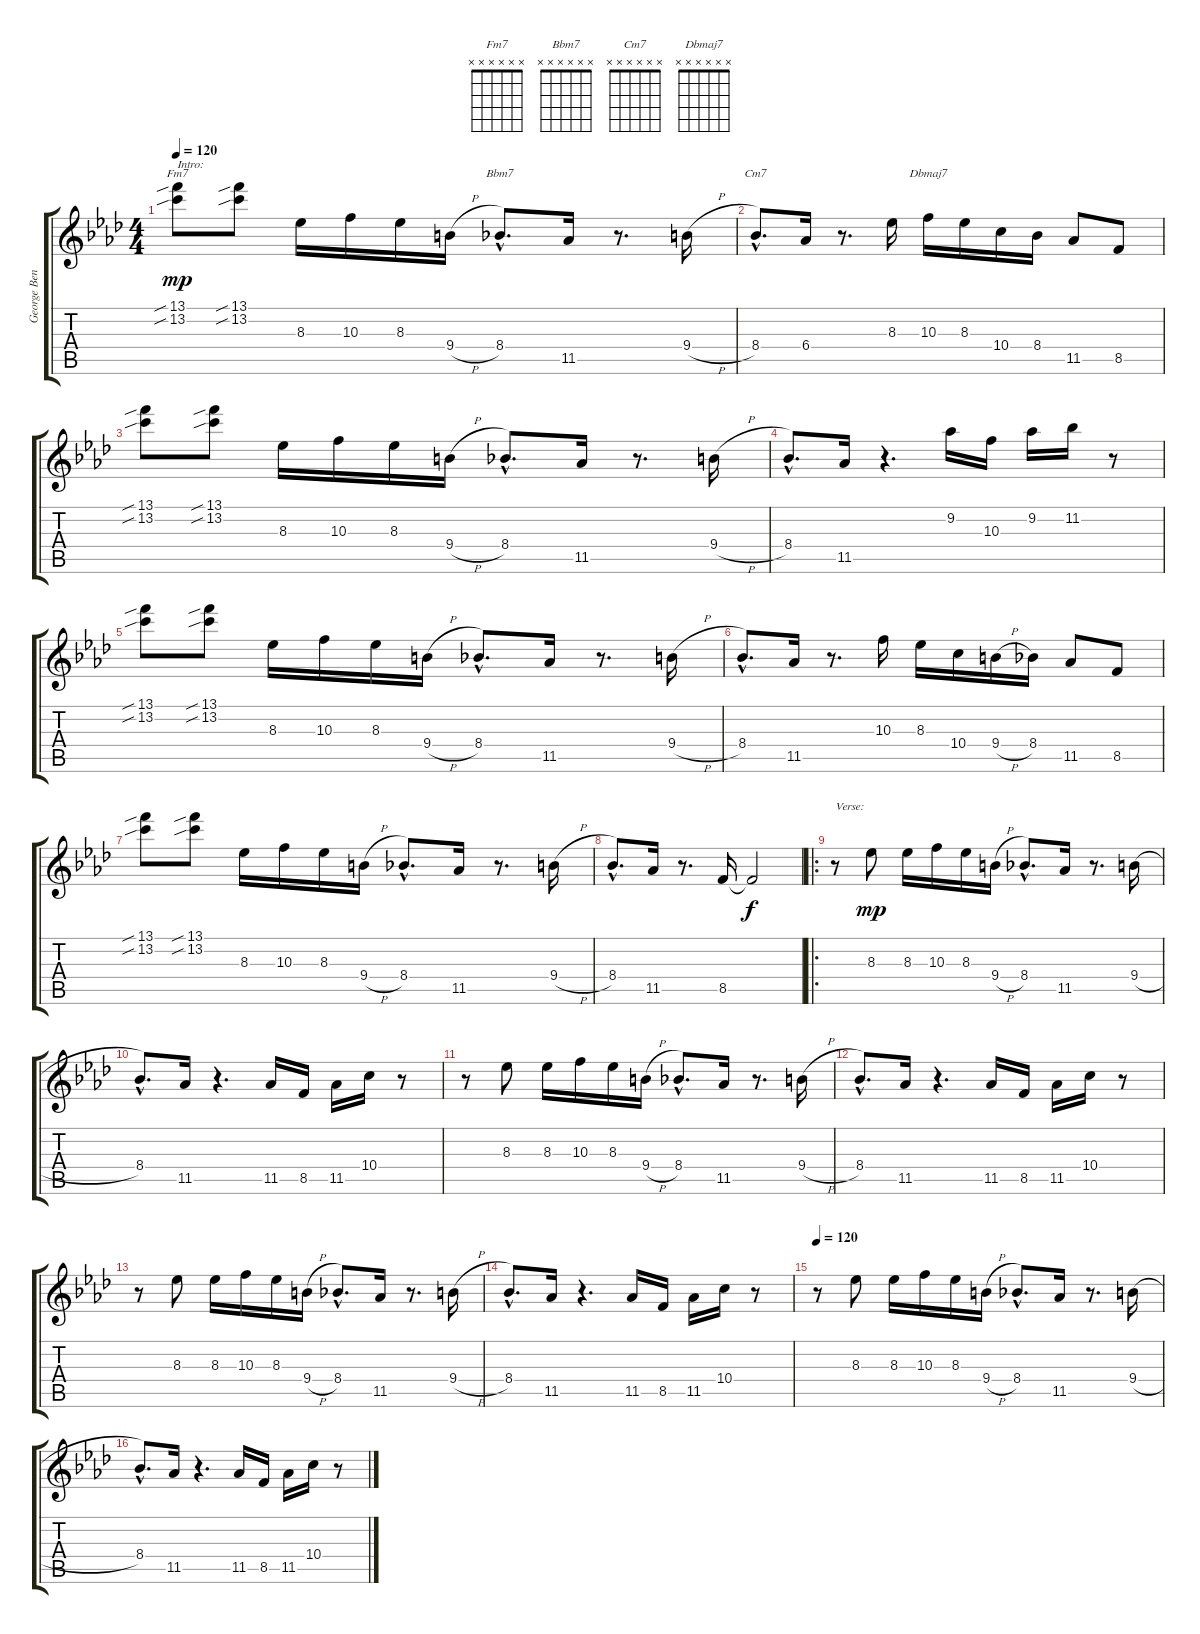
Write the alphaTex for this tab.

\track ("George Benson" "George Ben") {instrument electricguitarjazz}
\staff {score tabs}
\tuning (E4 B3 G3 D3 A2 E2) {hide}
\chord ("Fm7" x x x x x x)
\chord ("Bbm7" x x x x x x)
\chord ("Cm7" x x x x x x)
\chord ("Dbmaj7" x x x x x x)
\ts (4 4)
\tempo 120
\clef g2
\ks ab
(13.1{sib} 13.2{sib}).8{ch "Fm7" txt "Intro:" dy mp instrument electricguitarjazz} (13.1{sib} 13.2{sib}).8 8.3.16 10.3.16 8.3.16 9.4{h}.16 8.4{hac}.8{d ch "Bbm7"} 11.5.16 r.8{d} 9.4{h}.16 |
8.4{hac}.8{d ch "Cm7"} 6.4.16 r.8{d} 8.3.16 10.3.16{ch "Dbmaj7"} 8.3.16 10.4.16 8.4.16 11.5.8 8.5.8 |
(13.1{sib} 13.2{sib}).8 (13.1{sib} 13.2{sib}).8 8.3.16 10.3.16 8.3.16 9.4{h}.16 8.4{hac}.8{d} 11.5.16 r.8{d} 9.4{h}.16 |
8.4{hac}.8{d} 11.5.16 r.4{d} 9.2.16 10.3.16 9.2.16 11.2.16 r.8 |
(13.1{sib} 13.2{sib}).8 (13.1{sib} 13.2{sib}).8 8.3.16 10.3.16 8.3.16 9.4{h}.16 8.4{hac}.8{d} 11.5.16 r.8{d} 9.4{h}.16 |
8.4{hac}.8{d} 11.5.16 r.8{d} 10.3.16 8.3.16 10.4.16 9.4{h}.16 8.4.16 11.5.8 8.5.8 |
(13.1{sib} 13.2{sib}).8 (13.1{sib} 13.2{sib}).8 8.3.16 10.3.16 8.3.16 9.4{h}.16 8.4{hac}.8{d} 11.5.16 r.8{d} 9.4{h}.16 |
8.4{hac}.8{d} 11.5.16 r.8{d} 8.5.16 8.5{t}.2{dy f} |
\ro
r.8{txt "Verse:"} 8.3.8{dy mp} 8.3.16 10.3.16 8.3.16 9.4{h}.16 8.4{hac}.8{d} 11.5.16 r.8{d} 9.4{h}.16 |
8.4{hac}.8{d} 11.5.16 r.4{d} 11.5.16 8.5.16 11.5.16 10.4.16 r.8 |
r.8 8.3.8 8.3.16 10.3.16 8.3.16 9.4{h}.16 8.4{hac}.8{d} 11.5.16 r.8{d} 9.4{h}.16 |
8.4{hac}.8{d} 11.5.16 r.4{d} 11.5.16 8.5.16 11.5.16 10.4.16 r.8 |
r.8 8.3.8 8.3.16 10.3.16 8.3.16 9.4{h}.16 8.4{hac}.8{d} 11.5.16 r.8{d} 9.4{h}.16 |
8.4{hac}.8{d} 11.5.16 r.4{d} 11.5.16 8.5.16 11.5.16 10.4.16 r.8 |
\tempo 120
r.8 8.3.8 8.3.16 10.3.16 8.3.16 9.4{h}.16 8.4{hac}.8{d} 11.5.16 r.8{d} 9.4{h}.16 |
8.4{hac}.8{d} 11.5.16 r.4{d} 11.5.16 8.5.16 11.5.16 10.4.16 r.8
